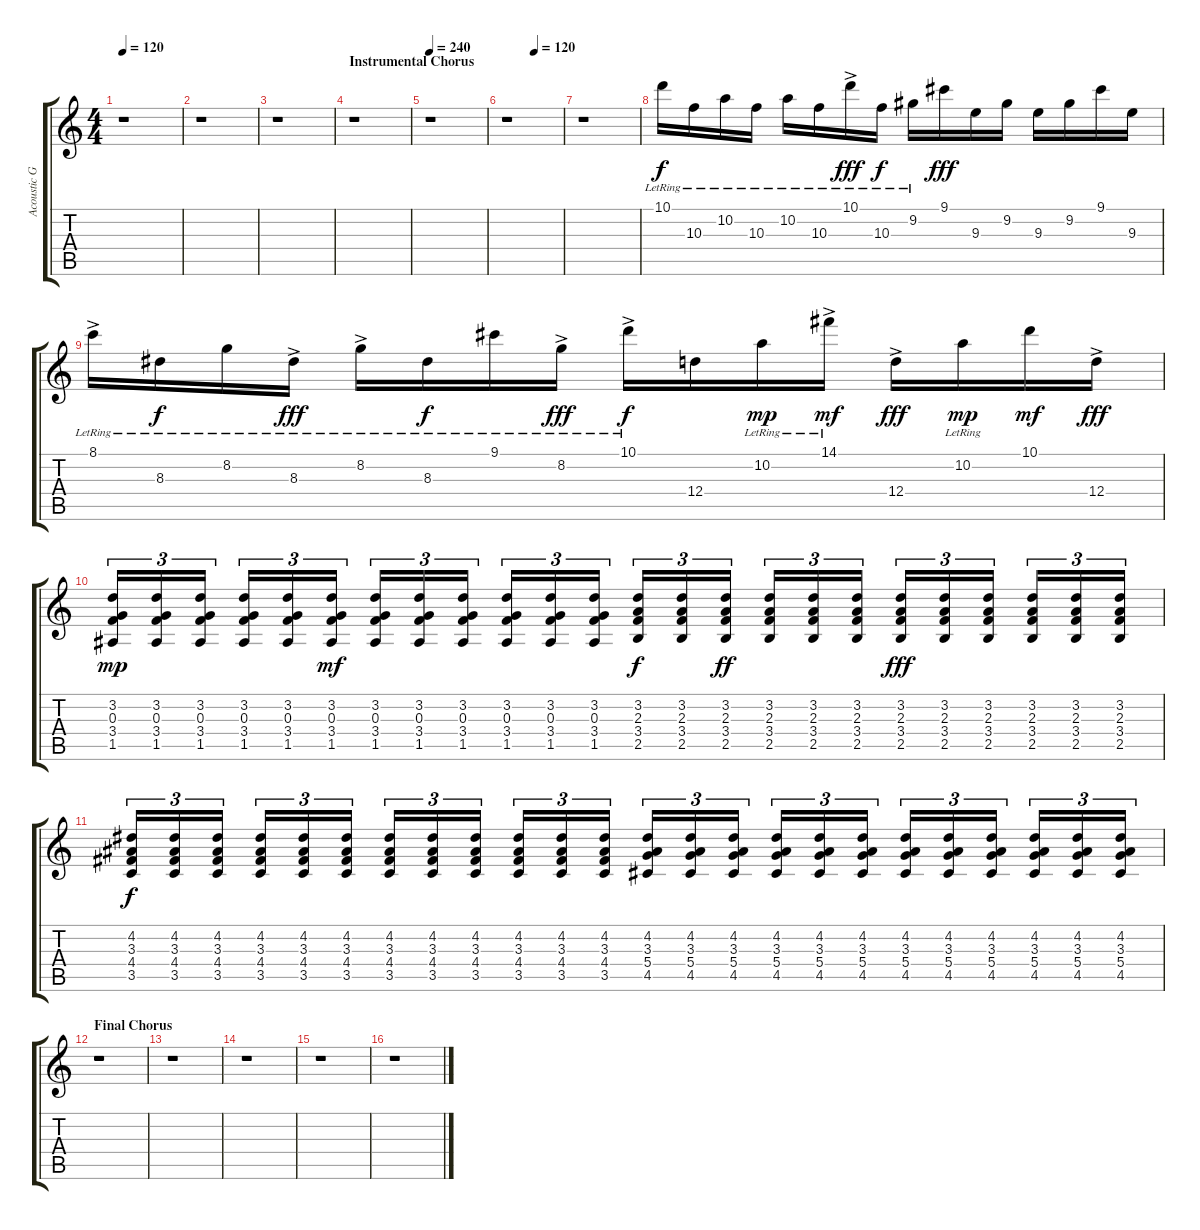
\track ("Acoustic Guitar (rhythm)" "Acoustic G") {instrument acousticguitarnylon}
\staff {score tabs}
\tuning (E4 B3 G3 D3 A2 E2) {hide}
\ts (4 4)
\tempo 120
\clef g2
\ks c
r.1{dy f} |
r.1 |
r.1 |
\section ("" "Instrumental Chorus")
r.1 |
\tempo 240
r.1 |
\tempo (120 0.5)
r.1 |
r.1 |
10.1{lr}.16{balance 5 instrument orchestralharp} 10.3{lr}.16{balance 13} 10.2{lr}.16{balance 8} 10.3{lr}.16{balance 13} 10.2{lr}.16{balance 8} 10.3{lr}.16{balance 13} 10.1{ac lr}.16{dy fff balance 5} 10.3{lr}.16{dy f balance 13} 9.2{lr}.16{balance 8} 9.1.16{dy fff balance 13} 9.3.16{balance 5} 9.2.16{balance 13} 9.3.16{balance 8} 9.2.16{balance 13} 9.1.16{balance 8} 9.3.16{balance 13} |
8.1{ac lr}.16{balance 5} 8.3{lr}.16{dy f balance 13} 8.2{lr}.16{balance 8} 8.3{ac lr}.16{dy fff balance 13} 8.2{ac lr}.16{balance 8} 8.3{lr}.16{dy f balance 13} 9.1{lr}.16{balance 5} 8.2{ac lr}.16{dy fff balance 8} 10.1{ac lr}.16{dy f balance 5} 12.4.16{balance 13} 10.2{lr}.16{dy mp balance 8} 14.1{ac lr}.16{dy mf balance 5} 12.4{ac}.16{dy fff balance 13} 10.2{lr}.16{dy mp balance 8} 10.1.16{dy mf balance 5} 12.4{ac}.16{dy fff balance 13} |
(3.2 0.3 3.4 1.5).16{tu (3 2) dy mp volume 11 instrument acousticguitarnylon} (3.2 0.3 3.4 1.5).16{tu (3 2)} (3.2 0.3 3.4 1.5).16{tu (3 2)} (3.2 0.3 3.4 1.5).16{tu (3 2)} (3.2 0.3 3.4 1.5).16{tu (3 2)} (3.2 0.3 3.4 1.5).16{tu (3 2) dy mf} (3.2 0.3 3.4 1.5).16{tu (3 2)} (3.2 0.3 3.4 1.5).16{tu (3 2)} (3.2 0.3 3.4 1.5).16{tu (3 2)} (3.2 0.3 3.4 1.5).16{tu (3 2)} (3.2 0.3 3.4 1.5).16{tu (3 2)} (3.2 0.3 3.4 1.5).16{tu (3 2)} (3.2 2.3 3.4 2.5).16{tu (3 2) dy f} (3.2 2.3 3.4 2.5).16{tu (3 2)} (3.2 2.3 3.4 2.5).16{tu (3 2) dy ff} (3.2 2.3 3.4 2.5).16{tu (3 2)} (3.2 2.3 3.4 2.5).16{tu (3 2)} (3.2 2.3 3.4 2.5).16{tu (3 2)} (3.2 2.3 3.4 2.5).16{tu (3 2) dy fff} (3.2 2.3 3.4 2.5).16{tu (3 2)} (3.2 2.3 3.4 2.5).16{tu (3 2)} (3.2 2.3 3.4 2.5).16{tu (3 2)} (3.2 2.3 3.4 2.5).16{tu (3 2)} (3.2 2.3 3.4 2.5).16{tu (3 2)} |
(4.2 3.3 4.4 3.5).16{tu (3 2) dy f volume 16} (4.2 3.3 4.4 3.5).16{tu (3 2)} (4.2 3.3 4.4 3.5).16{tu (3 2)} (4.2 3.3 4.4 3.5).16{tu (3 2)} (4.2 3.3 4.4 3.5).16{tu (3 2)} (4.2 3.3 4.4 3.5).16{tu (3 2)} (4.2 3.3 4.4 3.5).16{tu (3 2)} (4.2 3.3 4.4 3.5).16{tu (3 2)} (4.2 3.3 4.4 3.5).16{tu (3 2)} (4.2 3.3 4.4 3.5).16{tu (3 2)} (4.2 3.3 4.4 3.5).16{tu (3 2)} (4.2 3.3 4.4 3.5).16{tu (3 2)} (4.2 3.3 5.4 4.5).16{tu (3 2)} (4.2 3.3 5.4 4.5).16{tu (3 2)} (4.2 3.3 5.4 4.5).16{tu (3 2)} (4.2 3.3 5.4 4.5).16{tu (3 2)} (4.2 3.3 5.4 4.5).16{tu (3 2)} (4.2 3.3 5.4 4.5).16{tu (3 2)} (4.2 3.3 5.4 4.5).16{tu (3 2)} (4.2 3.3 5.4 4.5).16{tu (3 2)} (4.2 3.3 5.4 4.5).16{tu (3 2)} (4.2 3.3 5.4 4.5).16{tu (3 2)} (4.2 3.3 5.4 4.5).16{tu (3 2)} (4.2 3.3 5.4 4.5).16{tu (3 2)} |
\section ("" "Final Chorus")
r.1 |
r.1 |
r.1 |
r.1 |
r.1
